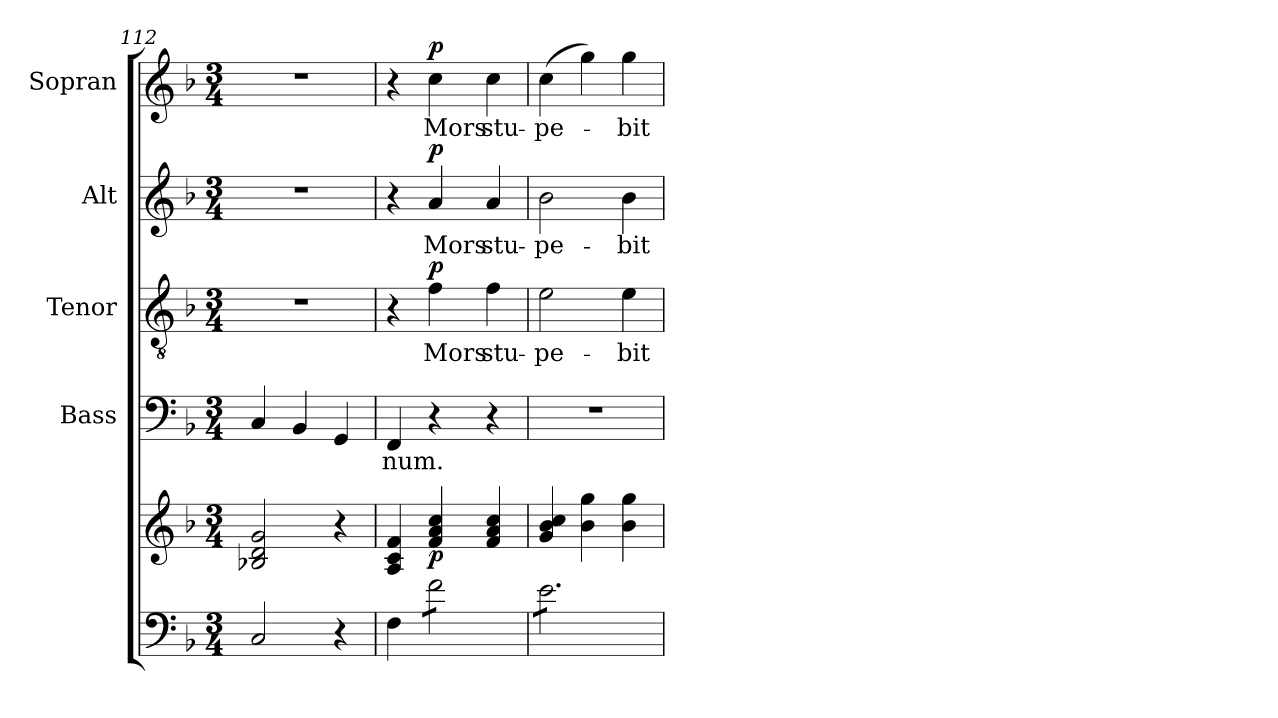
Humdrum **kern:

**kern	**kern	**dynam	**kern	**text	**kern	**text	**dynam	**kern	**text	**dynam	**kern	**text	**dynam
*part5	*part5	*part5	*part4	*part4	*part3	*part3	*part3	*part2	*part2	*part2	*part1	*part1	*part1
*staff6	*staff5	*staff5/6	*staff4	*staff4	*staff3	*staff3	*staff3	*staff2	*staff2	*staff2	*staff1	*staff1	*staff1
*	*	*	*I"Bass	*	*I"Tenor	*	*	*I"Alt	*	*	*I"Sopran	*	*
*	*	*	*I'B.	*	*I'T.	*	*	*I'A.	*	*	*I'S.	*	*
*clefF4	*clefG2	*	*clefF4	*	*clefGv2	*	*	*clefG2	*	*	*clefG2	*	*
*k[b-]	*k[b-]	*	*k[b-]	*	*k[b-]	*	*	*k[b-]	*	*	*k[b-]	*	*
*F:	*F:	*	*F:	*	*F:	*	*	*F:	*	*	*F:	*	*
*M3/4	*M3/4	*	*M3/4	*	*M3/4	*	*	*M3/4	*	*	*M3/4	*	*
=112	=112	=112	=112	=112	=112	=112	=112	=112	=112	=112	=112	=112	=112
2C/	2B-X/ 2d/ 2g/	.	4C/	.	2.r	.	.	2.r	.	.	2.r	.	.
.	.	.	4BB-/	.	.	.	.	.	.	.	.	.	.
4r	4r	.	4GG/	.	.	.	.	.	.	.	.	.	.
=113	=113	=113	=113	=113	=113	=113	=113	=113	=113	=113	=113	=113	=113
!	!	!	!	!LO:LY:b	!	!	!	!	!	!	!	!	!
4F\	4A/ 4c/ 4f/	.	4FF/	-num.	4r	.	.	4r	.	.	4r	.	.
!	!	!LO:DY:b	!	!	!	!LO:LY:b	!LO:DY:a	!	!LO:LY:b	!LO:DY:a	!	!LO:LY:b	!LO:DY:a
*tremolo	*	*	*	*	*	*	*	*	*	*	*	*	*
8f\L	4f/ 4a/ 4cc/	p	4r	.	4f\	Mors	p	4a/	Mors	p	4cc\	Mors	p
8f\	.	.	.	.	.	.	.	.	.	.	.	.	.
!	!	!	!	!	!	!LO:LY:b	!	!	!LO:LY:b	!	!	!LO:LY:b	!
8f\	4f/ 4a/ 4cc/	.	4r	.	4f\	stu-	.	4a/	stu-	.	4cc\	stu-	.
8f\J	.	.	.	.	.	.	.	.	.	.	.	.	.
=114	=114	=114	=114	=114	=114	=114	=114	=114	=114	=114	=114	=114	=114
!	!	!	!	!	!	!LO:LY:b	!	!	!LO:LY:b	!	!	!LO:LY:b	!
8e\L	4g/ 4b-/ 4cc/	.	2.r	.	2e\	-pe-	.	2b-\	-pe-	.	(>4cc\	-pe-	.
8e\	.	.	.	.	.	.	.	.	.	.	.	.	.
8e\	4b-\ 4gg\	.	.	.	.	.	.	.	.	.	4gg\)	.	.
8e\	.	.	.	.	.	.	.	.	.	.	.	.	.
!	!	!	!	!	!	!LO:LY:b	!	!	!LO:LY:b	!	!	!LO:LY:b	!
8e\	4b-\ 4gg\	.	.	.	4e\	-bit	.	4b-\	-bit	.	4gg\	-bit	.
8e\J	.	.	.	.	.	.	.	.	.	.	.	.	.
*Xtremolo	*	*	*	*	*	*	*	*	*	*	*	*	*
=	=	=	=	=	=	=	=	=	=	=	=	=	=
*-	*-	*-	*-	*-	*-	*-	*-	*-	*-	*-	*-	*-	*-
